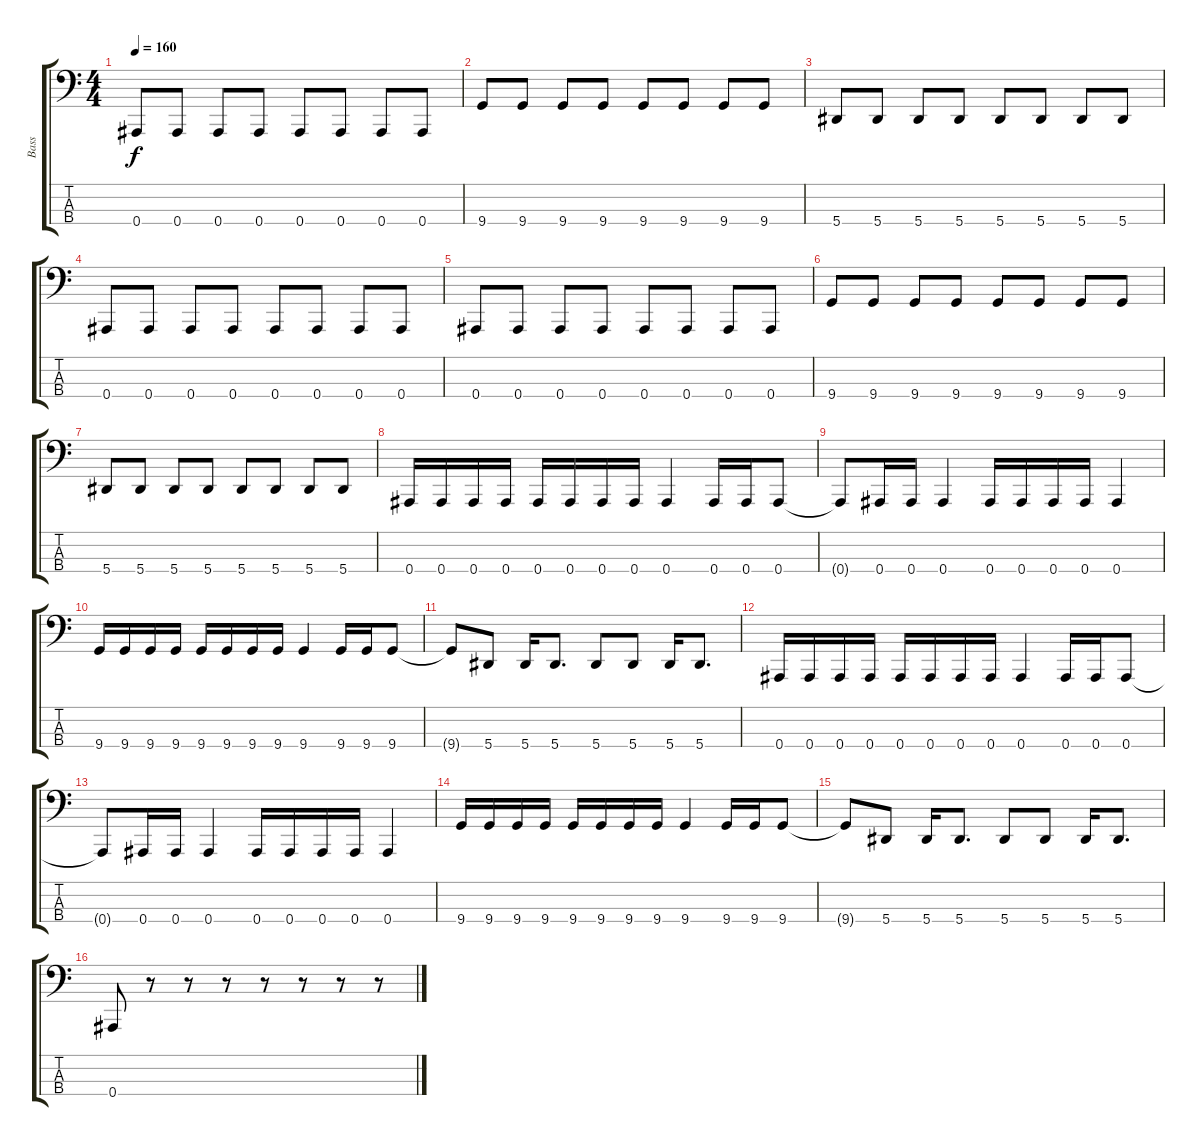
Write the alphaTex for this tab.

\track ("Bass" "Bass") {instrument electricbasspick}
\staff {score tabs}
\tuning (Eb2 Bb1 F1 Bb0) {hide}
\ts (4 4)
\tempo 160
\clef f4
\ks c
0.4.8{dy f} 0.4.8 0.4.8 0.4.8 0.4.8 0.4.8 0.4.8 0.4.8 |
9.4.8 9.4.8 9.4.8 9.4.8 9.4.8 9.4.8 9.4.8 9.4.8 |
5.4.8 5.4.8 5.4.8 5.4.8 5.4.8 5.4.8 5.4.8 5.4.8 |
0.4.8 0.4.8 0.4.8 0.4.8 0.4.8 0.4.8 0.4.8 0.4.8 |
0.4.8 0.4.8 0.4.8 0.4.8 0.4.8 0.4.8 0.4.8 0.4.8 |
9.4.8 9.4.8 9.4.8 9.4.8 9.4.8 9.4.8 9.4.8 9.4.8 |
5.4.8 5.4.8 5.4.8 5.4.8 5.4.8 5.4.8 5.4.8 5.4.8 |
0.4.16 0.4.16 0.4.16 0.4.16 0.4.16 0.4.16 0.4.16 0.4.16 0.4.4 0.4.16 0.4.16 0.4.8 |
0.4{t}.8 0.4.16 0.4.16 0.4.4 0.4.16 0.4.16 0.4.16 0.4.16 0.4.4 |
9.4.16 9.4.16 9.4.16 9.4.16 9.4.16 9.4.16 9.4.16 9.4.16 9.4.4 9.4.16 9.4.16 9.4.8 |
9.4{t}.8 5.4.8 5.4.16 5.4.8{d} 5.4.8 5.4.8 5.4.16 5.4.8{d} |
0.4.16 0.4.16 0.4.16 0.4.16 0.4.16 0.4.16 0.4.16 0.4.16 0.4.4 0.4.16 0.4.16 0.4.8 |
0.4{t}.8 0.4.16 0.4.16 0.4.4 0.4.16 0.4.16 0.4.16 0.4.16 0.4.4 |
9.4.16 9.4.16 9.4.16 9.4.16 9.4.16 9.4.16 9.4.16 9.4.16 9.4.4 9.4.16 9.4.16 9.4.8 |
9.4{t}.8 5.4.8 5.4.16 5.4.8{d} 5.4.8 5.4.8 5.4.16 5.4.8{d} |
0.4.8 r.8 r.8 r.8 r.8 r.8 r.8 r.8
